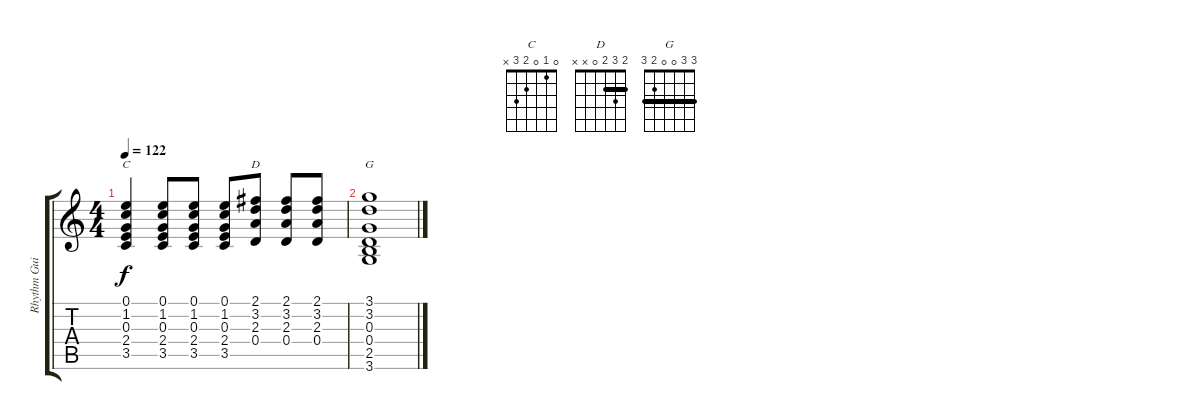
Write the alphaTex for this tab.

\track ("Rhythm Guitar" "Rhythm Gui") {instrument acousticguitarsteel}
\staff {score tabs}
\tuning (E4 B3 G3 D3 A2 E2) {hide}
\chord ("C" 0 1 0 2 3 x)
\chord ("D" 2 3 2 0 x x) {barre 2}
\chord ("G" 3 3 0 0 2 3) {barre 3}
\ts (4 4)
\tempo 122
\clef g2
\ks c
(0.1 1.2 0.3 2.4 3.5).4{ch "C" dy f} (0.1 1.2 0.3 2.4 3.5).8 (0.1 1.2 0.3 2.4 3.5).8 (0.1 1.2 0.3 2.4 3.5).8 (2.1 3.2 2.3 0.4).8{ch "D"} (2.1 3.2 2.3 0.4).8 (2.1 3.2 2.3 0.4).8 |
(3.1 3.2 0.3 0.4 2.5 3.6).1{ch "G"}
